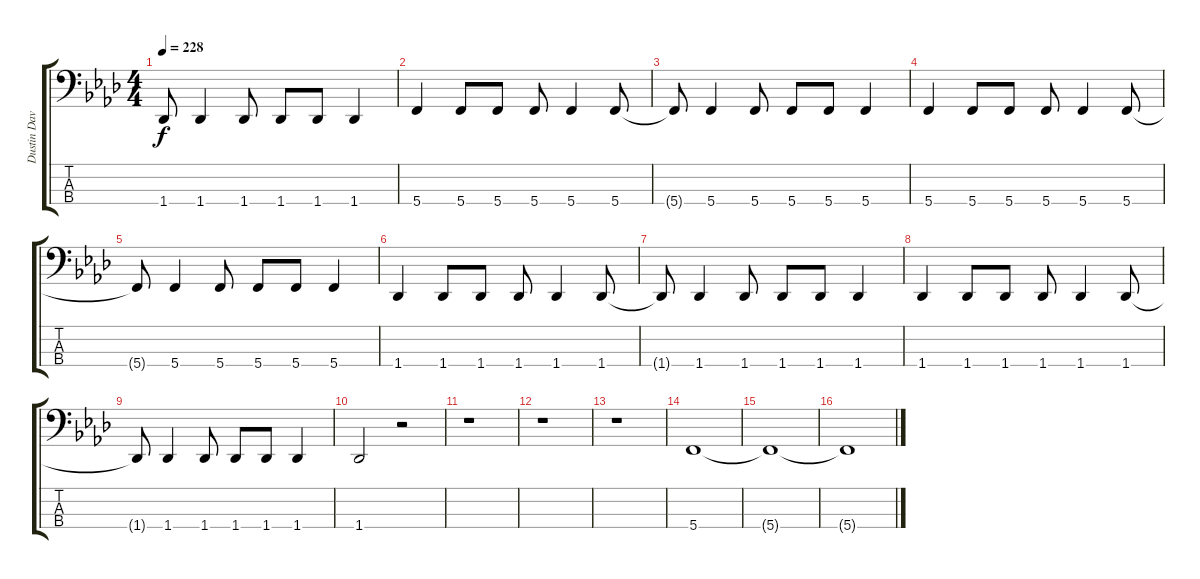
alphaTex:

\track ("Dustin Davidson [Bass]" "Dustin Dav") {instrument electricbasspick}
\staff {score tabs}
\tuning (F2 C2 G1 C1) {hide}
\ts (4 4)
\tempo 228
\clef f4
\ks fminor
1.4{t}.8{dy f} 1.4.4 1.4.8 1.4.8 1.4.8 1.4.4 |
5.4.4 5.4.8 5.4.8 5.4.8 5.4.4 5.4.8 |
5.4{t}.8 5.4.4 5.4.8 5.4.8 5.4.8 5.4.4 |
5.4.4 5.4.8 5.4.8 5.4.8 5.4.4 5.4.8 |
5.4{t}.8 5.4.4 5.4.8 5.4.8 5.4.8 5.4.4 |
1.4.4 1.4.8 1.4.8 1.4.8 1.4.4 1.4.8 |
1.4{t}.8 1.4.4 1.4.8 1.4.8 1.4.8 1.4.4 |
1.4.4 1.4.8 1.4.8 1.4.8 1.4.4 1.4.8 |
1.4{t}.8 1.4.4 1.4.8 1.4.8 1.4.8 1.4.4 |
1.4.2 r.2 |
r.1 |
r.1 |
r.1 |
5.4.1 |
5.4{t}.1 |
5.4{t}.1
